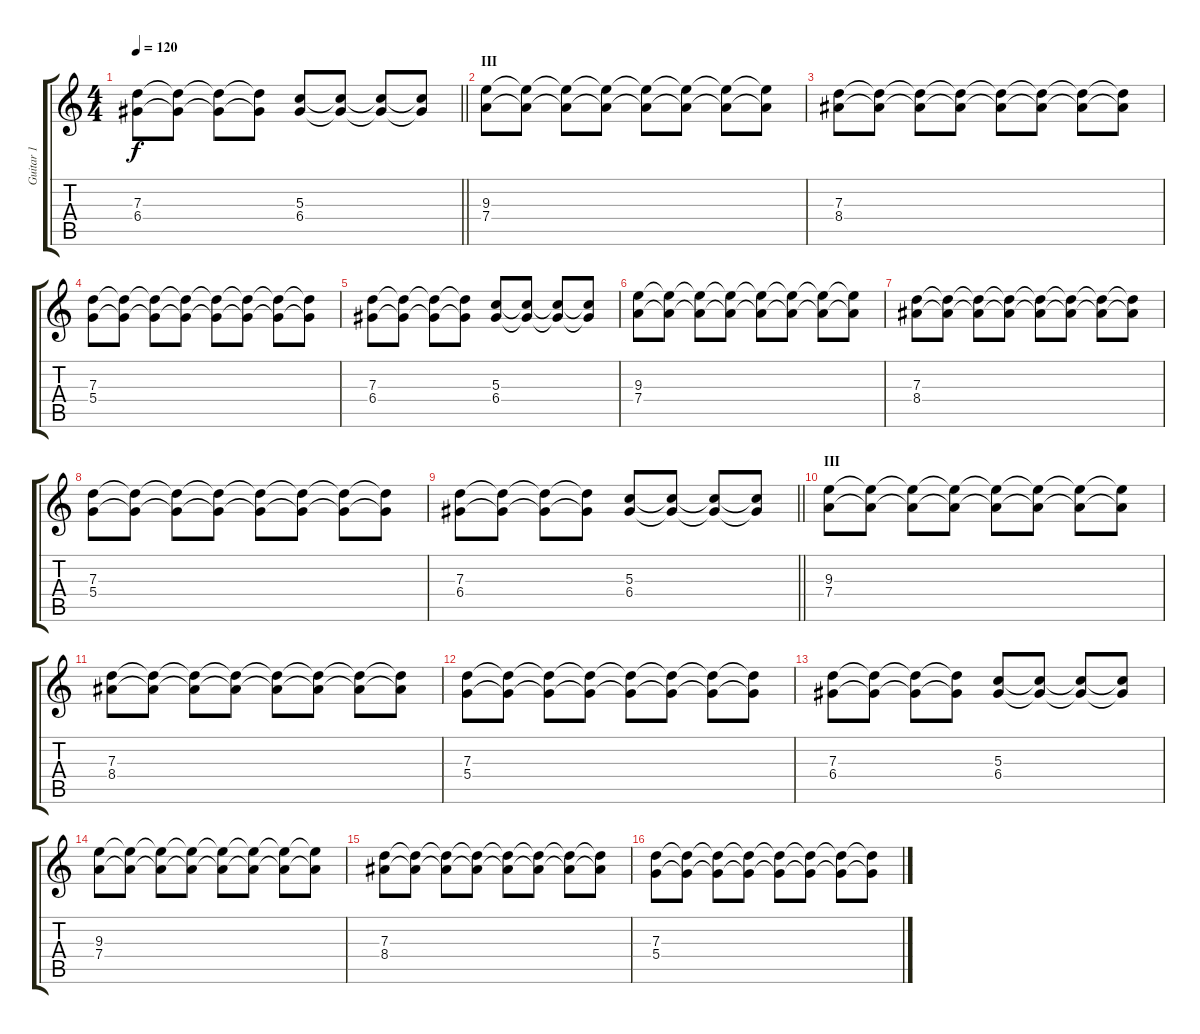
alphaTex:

\track ("Guitar 1" "Guitar 1") {instrument overdrivenguitar}
\staff {score tabs}
\tuning (E4 B3 G3 D3 A2 E2) {hide}
\ts (4 4)
\tempo 120
\clef g2
\barLineRight lightlight
\ks c
(7.3 6.4).8{dy f} (7.3{t} 6.4{t}).8 (7.3{t} 6.4{t}).8 (7.3{t} 6.4{t}).8 (5.3 6.4).8 (5.3{t} 6.4{t}).8 (5.3{t} 6.4{t}).8 (5.3{t} 6.4{t}).8 |
\section ("" "III")
(9.3 7.4).8 (9.3{t} 7.4{t}).8 (9.3{t} 7.4{t}).8 (9.3{t} 7.4{t}).8 (9.3{t} 7.4{t}).8 (9.3{t} 7.4{t}).8 (9.3{t} 7.4{t}).8 (9.3{t} 7.4{t}).8 |
(7.3 8.4).8 (7.3{t} 8.4{t}).8 (7.3{t} 8.4{t}).8 (7.3{t} 8.4{t}).8 (7.3{t} 8.4{t}).8 (7.3{t} 8.4{t}).8 (7.3{t} 8.4{t}).8 (7.3{t} 8.4{t}).8 |
(7.3 5.4).8 (7.3{t} 5.4{t}).8 (7.3{t} 5.4{t}).8 (7.3{t} 5.4{t}).8 (7.3{t} 5.4{t}).8 (7.3{t} 5.4{t}).8 (7.3{t} 5.4{t}).8 (7.3{t} 5.4{t}).8 |
(7.3 6.4).8 (7.3{t} 6.4{t}).8 (7.3{t} 6.4{t}).8 (7.3{t} 6.4{t}).8 (5.3 6.4).8 (5.3{t} 6.4{t}).8 (5.3{t} 6.4{t}).8 (5.3{t} 6.4{t}).8 |
(9.3 7.4).8 (9.3{t} 7.4{t}).8 (9.3{t} 7.4{t}).8 (9.3{t} 7.4{t}).8 (9.3{t} 7.4{t}).8 (9.3{t} 7.4{t}).8 (9.3{t} 7.4{t}).8 (9.3{t} 7.4{t}).8 |
(7.3 8.4).8 (7.3{t} 8.4{t}).8 (7.3{t} 8.4{t}).8 (7.3{t} 8.4{t}).8 (7.3{t} 8.4{t}).8 (7.3{t} 8.4{t}).8 (7.3{t} 8.4{t}).8 (7.3{t} 8.4{t}).8 |
(7.3 5.4).8 (7.3{t} 5.4{t}).8 (7.3{t} 5.4{t}).8 (7.3{t} 5.4{t}).8 (7.3{t} 5.4{t}).8 (7.3{t} 5.4{t}).8 (7.3{t} 5.4{t}).8 (7.3{t} 5.4{t}).8 |
\barLineRight lightlight
(7.3 6.4).8 (7.3{t} 6.4{t}).8 (7.3{t} 6.4{t}).8 (7.3{t} 6.4{t}).8 (5.3 6.4).8 (5.3{t} 6.4{t}).8 (5.3{t} 6.4{t}).8 (5.3{t} 6.4{t}).8 |
\section ("" "III")
(9.3 7.4).8 (9.3{t} 7.4{t}).8 (9.3{t} 7.4{t}).8 (9.3{t} 7.4{t}).8 (9.3{t} 7.4{t}).8 (9.3{t} 7.4{t}).8 (9.3{t} 7.4{t}).8 (9.3{t} 7.4{t}).8 |
(7.3 8.4).8 (7.3{t} 8.4{t}).8 (7.3{t} 8.4{t}).8 (7.3{t} 8.4{t}).8 (7.3{t} 8.4{t}).8 (7.3{t} 8.4{t}).8 (7.3{t} 8.4{t}).8 (7.3{t} 8.4{t}).8 |
(7.3 5.4).8 (7.3{t} 5.4{t}).8 (7.3{t} 5.4{t}).8 (7.3{t} 5.4{t}).8 (7.3{t} 5.4{t}).8 (7.3{t} 5.4{t}).8 (7.3{t} 5.4{t}).8 (7.3{t} 5.4{t}).8 |
(7.3 6.4).8 (7.3{t} 6.4{t}).8 (7.3{t} 6.4{t}).8 (7.3{t} 6.4{t}).8 (5.3 6.4).8 (5.3{t} 6.4{t}).8 (5.3{t} 6.4{t}).8 (5.3{t} 6.4{t}).8 |
(9.3 7.4).8 (9.3{t} 7.4{t}).8 (9.3{t} 7.4{t}).8 (9.3{t} 7.4{t}).8 (9.3{t} 7.4{t}).8 (9.3{t} 7.4{t}).8 (9.3{t} 7.4{t}).8 (9.3{t} 7.4{t}).8 |
(7.3 8.4).8 (7.3{t} 8.4{t}).8 (7.3{t} 8.4{t}).8 (7.3{t} 8.4{t}).8 (7.3{t} 8.4{t}).8 (7.3{t} 8.4{t}).8 (7.3{t} 8.4{t}).8 (7.3{t} 8.4{t}).8 |
(7.3 5.4).8 (7.3{t} 5.4{t}).8 (7.3{t} 5.4{t}).8 (7.3{t} 5.4{t}).8 (7.3{t} 5.4{t}).8 (7.3{t} 5.4{t}).8 (7.3{t} 5.4{t}).8 (7.3{t} 5.4{t}).8
